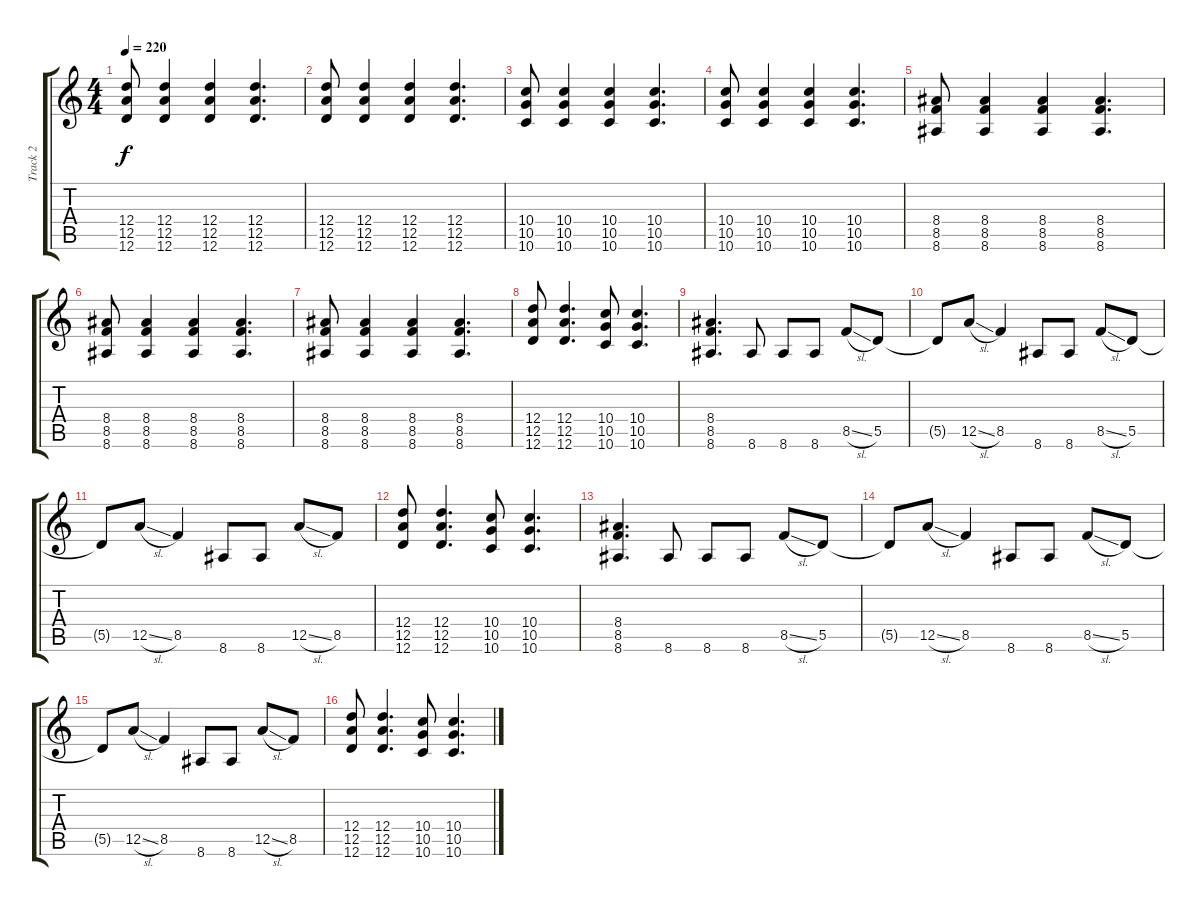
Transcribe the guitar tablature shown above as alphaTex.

\track ("Track 2" "Track 2") {instrument overdrivenguitar}
\staff {score tabs}
\tuning (E4 B3 G3 D3 A2 D2) {hide}
\ts (4 4)
\tempo 220
\clef g2
\ks c
(12.4 12.5 12.6).8{dy f} (12.4 12.5 12.6).4 (12.4 12.5 12.6).4 (12.4 12.5 12.6).4{d} |
(12.4 12.5 12.6).8 (12.4 12.5 12.6).4 (12.4 12.5 12.6).4 (12.4 12.5 12.6).4{d} |
(10.4 10.5 10.6).8 (10.4 10.5 10.6).4 (10.4 10.5 10.6).4 (10.4 10.5 10.6).4{d} |
(10.4 10.5 10.6).8 (10.4 10.5 10.6).4 (10.4 10.5 10.6).4 (10.4 10.5 10.6).4{d} |
(8.4 8.5 8.6).8 (8.4 8.5 8.6).4 (8.4 8.5 8.6).4 (8.4 8.5 8.6).4{d} |
(8.4 8.5 8.6).8 (8.4 8.5 8.6).4 (8.4 8.5 8.6).4 (8.4 8.5 8.6).4{d} |
(8.4 8.5 8.6).8 (8.4 8.5 8.6).4 (8.4 8.5 8.6).4 (8.4 8.5 8.6).4{d} |
(12.4 12.5 12.6).8 (12.4 12.5 12.6).4{d} (10.4 10.5 10.6).8 (10.4 10.5 10.6).4{d} |
(8.4 8.5 8.6).4{d} 8.6.8 8.6.8 8.6.8 8.5{sl}.8 5.5.8 |
5.5{t}.8 12.5{sl}.8 8.5.4 8.6.8 8.6.8 8.5{sl}.8 5.5.8 |
5.5{t}.8 12.5{sl}.8 8.5.4 8.6.8 8.6.8 12.5{sl}.8 8.5.8 |
(12.4 12.5 12.6).8 (12.4 12.5 12.6).4{d} (10.4 10.5 10.6).8 (10.4 10.5 10.6).4{d} |
(8.4 8.5 8.6).4{d} 8.6.8 8.6.8 8.6.8 8.5{sl}.8 5.5.8 |
5.5{t}.8 12.5{sl}.8 8.5.4 8.6.8 8.6.8 8.5{sl}.8 5.5.8 |
5.5{t}.8 12.5{sl}.8 8.5.4 8.6.8 8.6.8 12.5{sl}.8 8.5.8 |
(12.4 12.5 12.6).8 (12.4 12.5 12.6).4{d} (10.4 10.5 10.6).8 (10.4 10.5 10.6).4{d}
